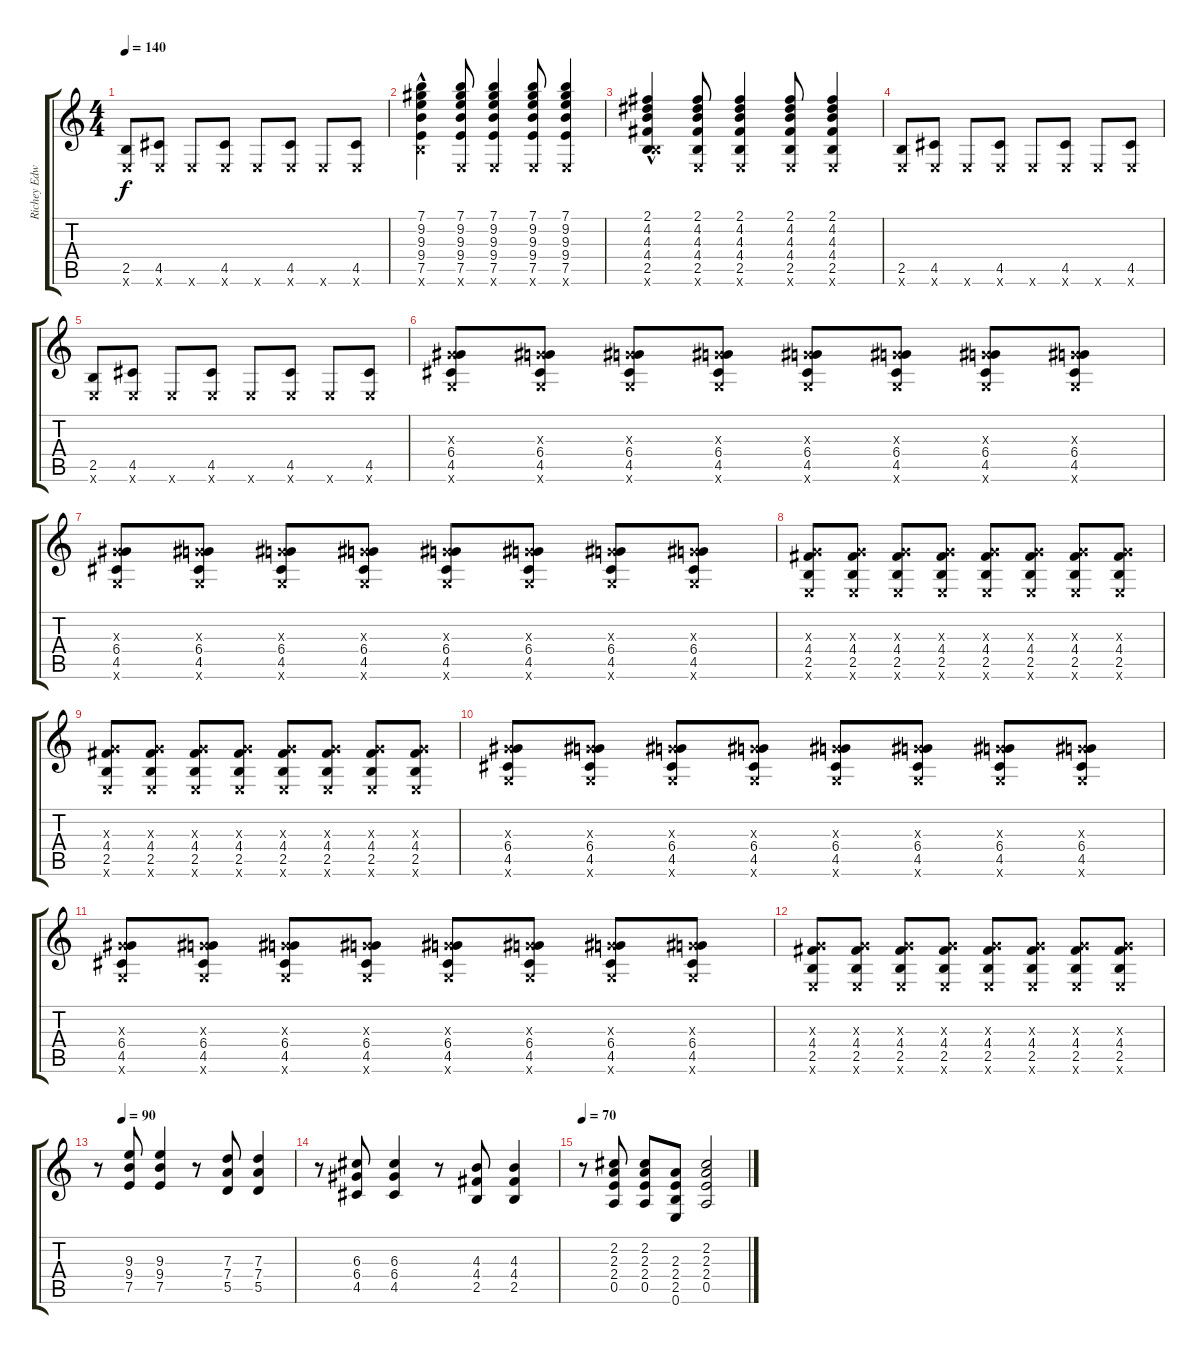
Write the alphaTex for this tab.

\track ("Richey Edwards (sort of)" "Richey Edw") {instrument overdrivenguitar}
\staff {score tabs}
\tuning (E4 B3 G3 D3 A2 E2) {hide}
\ts (4 4)
\tempo 140
\clef g2
\ks c
(2.5 0.6{x}).8{dy f} (4.5 0.6{x}).8 0.6{x}.8 (4.5 0.6{x}).8 0.6{x}.8 (4.5 0.6{x}).8 0.6{x}.8 (4.5 0.6{x}).8 |
(7.1 9.2{hac} 9.3 9.4 7.5 7.6{x}).4 (7.1 9.2 9.3 9.4 7.5 0.6{x}).8 (7.1 9.2 9.3 9.4 7.5 0.6{x}).4 (7.1 9.2 9.3 9.4 7.5 0.6{x}).8 (7.1 9.2 9.3 9.4 7.5 0.6{x}).4 |
(2.1 4.2{hac} 4.3 4.4 2.5 7.6{x}).4 (2.1 4.2 4.3 4.4 2.5 0.6{x}).8 (2.1 4.2 4.3 4.4 2.5 0.6{x}).4 (2.1 4.2 4.3 4.4 2.5 0.6{x}).8 (2.1 4.2 4.3 4.4 2.5 0.6{x}).4 |
(2.5 0.6{x}).8 (4.5 0.6{x}).8 0.6{x}.8 (4.5 0.6{x}).8 0.6{x}.8 (4.5 0.6{x}).8 0.6{x}.8 (4.5 0.6{x}).8 |
(2.5 0.6{x}).8 (4.5 0.6{x}).8 0.6{x}.8 (4.5 0.6{x}).8 0.6{x}.8 (4.5 0.6{x}).8 0.6{x}.8 (4.5 0.6{x}).8 |
(0.3{x} 6.4 4.5 3.6{x}).8 (0.3{x} 6.4 4.5 3.6{x}).8 (0.3{x} 6.4 4.5 3.6{x}).8 (0.3{x} 6.4 4.5 3.6{x}).8 (0.3{x} 6.4 4.5 3.6{x}).8 (0.3{x} 6.4 4.5 3.6{x}).8 (0.3{x} 6.4 4.5 3.6{x}).8 (0.3{x} 6.4 4.5 3.6{x}).8 |
(0.3{x} 6.4 4.5 3.6{x}).8 (0.3{x} 6.4 4.5 3.6{x}).8 (0.3{x} 6.4 4.5 3.6{x}).8 (0.3{x} 6.4 4.5 3.6{x}).8 (0.3{x} 6.4 4.5 3.6{x}).8 (0.3{x} 6.4 4.5 3.6{x}).8 (0.3{x} 6.4 4.5 3.6{x}).8 (0.3{x} 6.4 4.5 3.6{x}).8 |
(0.3{x} 4.4 2.5 0.6{x}).8 (0.3{x} 4.4 2.5 0.6{x}).8 (0.3{x} 4.4 2.5 0.6{x}).8 (0.3{x} 4.4 2.5 0.6{x}).8 (0.3{x} 4.4 2.5 0.6{x}).8 (0.3{x} 4.4 2.5 0.6{x}).8 (0.3{x} 4.4 2.5 0.6{x}).8 (0.3{x} 4.4 2.5 0.6{x}).8 |
(0.3{x} 4.4 2.5 0.6{x}).8 (0.3{x} 4.4 2.5 0.6{x}).8 (0.3{x} 4.4 2.5 0.6{x}).8 (0.3{x} 4.4 2.5 0.6{x}).8 (0.3{x} 4.4 2.5 0.6{x}).8 (0.3{x} 4.4 2.5 0.6{x}).8 (0.3{x} 4.4 2.5 0.6{x}).8 (0.3{x} 4.4 2.5 0.6{x}).8 |
(0.3{x} 6.4 4.5 3.6{x}).8 (0.3{x} 6.4 4.5 3.6{x}).8 (0.3{x} 6.4 4.5 3.6{x}).8 (0.3{x} 6.4 4.5 3.6{x}).8 (0.3{x} 6.4 4.5 3.6{x}).8 (0.3{x} 6.4 4.5 3.6{x}).8 (0.3{x} 6.4 4.5 3.6{x}).8 (0.3{x} 6.4 4.5 3.6{x}).8 |
(0.3{x} 6.4 4.5 3.6{x}).8 (0.3{x} 6.4 4.5 3.6{x}).8 (0.3{x} 6.4 4.5 3.6{x}).8 (0.3{x} 6.4 4.5 3.6{x}).8 (0.3{x} 6.4 4.5 3.6{x}).8 (0.3{x} 6.4 4.5 3.6{x}).8 (0.3{x} 6.4 4.5 3.6{x}).8 (0.3{x} 6.4 4.5 3.6{x}).8 |
(0.3{x} 4.4 2.5 0.6{x}).8 (0.3{x} 4.4 2.5 0.6{x}).8 (0.3{x} 4.4 2.5 0.6{x}).8 (0.3{x} 4.4 2.5 0.6{x}).8 (0.3{x} 4.4 2.5 0.6{x}).8 (0.3{x} 4.4 2.5 0.6{x}).8 (0.3{x} 4.4 2.5 0.6{x}).8 (0.3{x} 4.4 2.5 0.6{x}).8 |
\tempo (90 0.125)
r.8 (9.3 9.4 7.5).8 (9.3 9.4 7.5).4 r.8 (7.3 7.4 5.5).8 (7.3 7.4 5.5).4 |
r.8 (6.3 6.4 4.5).8 (6.3 6.4 4.5).4 r.8 (4.3 4.4 2.5).8 (4.3 4.4 2.5).4 |
\tempo 70
r.8 (2.2 2.3 2.4 0.5).8 (2.2 2.3 2.4 0.5).8 (2.3 2.4 2.5 0.6).8 (2.2 2.3 2.4 0.5).2
